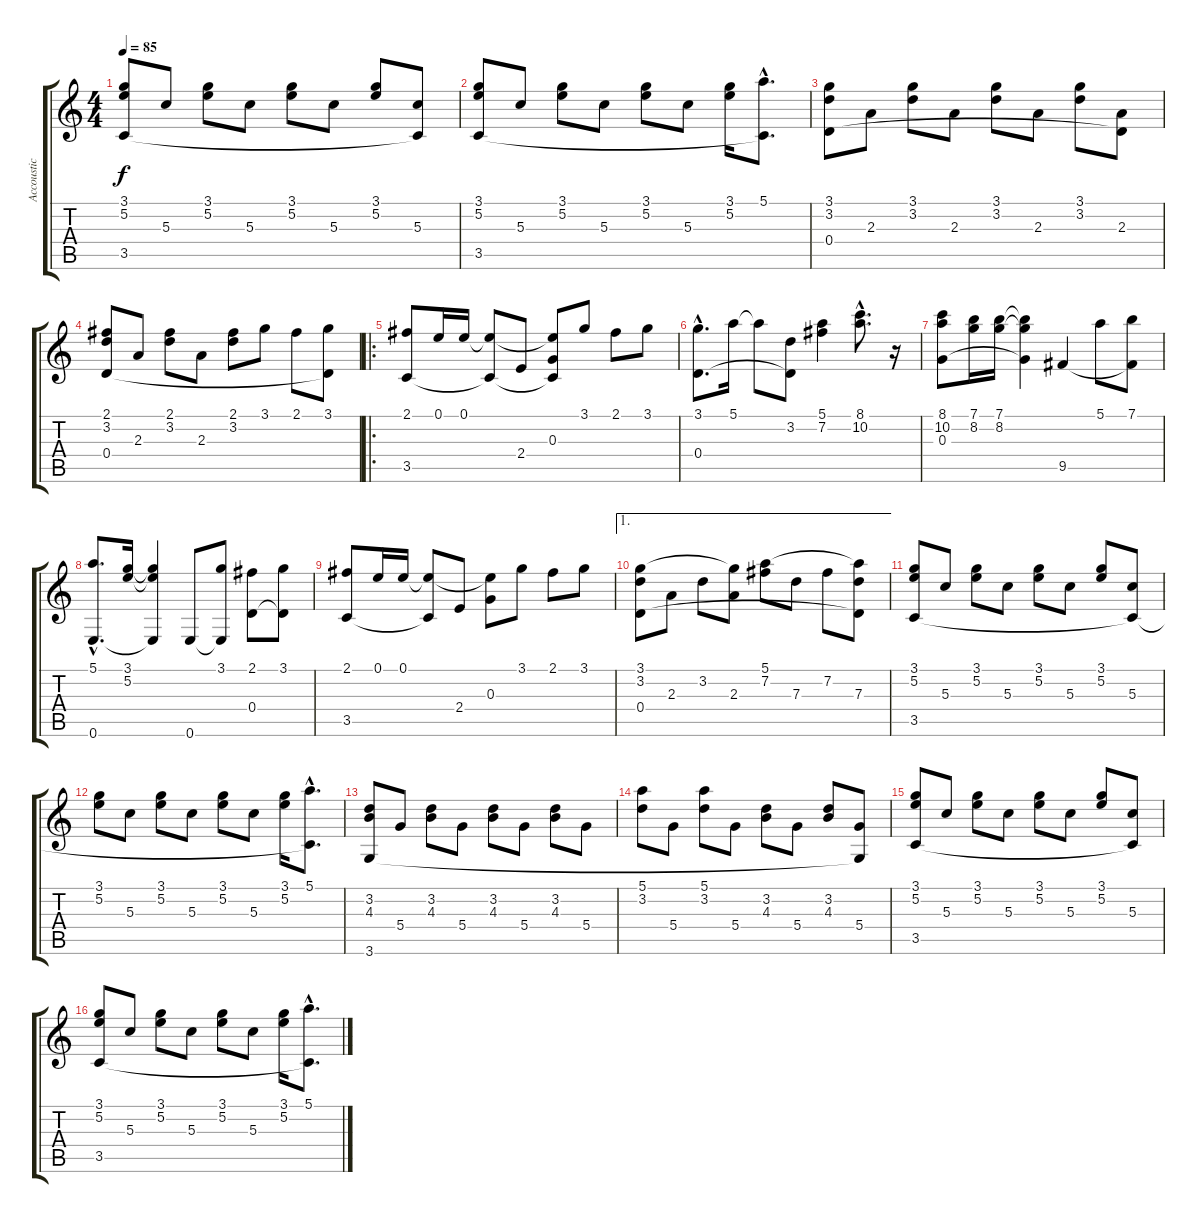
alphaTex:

\track ("Accoustic Guitar" "Accoustic ") {instrument acousticguitarnylon}
\staff {score tabs}
\tuning (E4 B3 G3 D3 A2 E2) {hide}
\ts (4 4)
\tempo 85
\clef g2
\ks c
(3.1 5.2 3.5).8{dy f} 5.3.8 (3.1 5.2).8 5.3.8 (3.1 5.2).8 5.3.8 (3.1 5.2).8 (5.3 3.5{t}).8 |
(3.1 5.2 3.5).8 5.3.8 (3.1 5.2).8 5.3.8 (3.1 5.2).8 5.3.8 (3.1 5.2).16 (5.1{hac} 3.5{hac t}).8{d} |
(3.1 3.2 0.4).8 2.3.8 (3.1 3.2).8 2.3.8 (3.1 3.2).8 2.3.8 (3.1 3.2).8 (2.3 0.4{t}).8 |
(2.1 3.2 0.4).8 2.3.8 (2.1 3.2).8 2.3.8 (2.1 3.2).8 3.1.8 2.1.8 (3.1 0.4{t}).8 |
\ro
(2.1 3.5).8 0.1.16 0.1.16 (0.1{t} 3.5{t}).8 2.4.8 (0.1{t} 0.3 3.5{t}).8 3.1.8 2.1.8 3.1.8 |
(3.1{hac} 0.4{hac}).8{d} 5.1.16 5.1{t}.8 (3.2 0.4{t}).8 (5.1 7.2).4 (8.1{hac} 10.2{hac}).8{d} r.16 |
(8.1 10.2 0.3).8 (7.1 8.2).16 (7.1 8.2).16 (7.1{t} 8.2{t} 0.3{t}).4 9.5.4 5.1.8 (7.1 9.5{t}).8 |
(5.1 0.6{hac}).8{d} (3.1 5.2).16 (3.1{t} 5.2{t} 0.6{t}).4 0.6.8 (3.1 0.6{t}).8 (2.1 0.4).8 (3.1 0.4{t}).8 |
(2.1 3.5).8 0.1.16 0.1.16 (0.1{t} 3.5{t}).8 2.4.8 (0.1{t} 0.3).8 3.1.8 2.1.8 3.1.8 |
\ae 1
(3.1 3.2 0.4).8 2.3.8 3.2.8 (3.1{t} 2.3).8 (5.1 7.2).8 7.3.8 7.2.8 (5.1{t} 7.3 0.4{t}).8 |
(3.1 5.2 3.5).8 5.3.8 (3.1 5.2).8 5.3.8 (3.1 5.2).8 5.3.8 (3.1 5.2).8 (5.3 3.5{t}).8 |
(3.1 5.2).8 5.3.8 (3.1 5.2).8 5.3.8 (3.1 5.2).8 5.3.8 (3.1 5.2).16 (5.1{hac} 3.5{hac t}).8{d} |
(3.2 4.3 3.6).8 5.4.8 (3.2 4.3).8 5.4.8 (3.2 4.3).8 5.4.8 (3.2 4.3).8 5.4.8 |
(5.1 3.2).8 5.4.8 (5.1 3.2).8 5.4.8 (3.2 4.3).8 5.4.8 (3.2 4.3).8 (5.4 3.6{t}).8 |
(3.1 5.2 3.5).8 5.3.8 (3.1 5.2).8 5.3.8 (3.1 5.2).8 5.3.8 (3.1 5.2).8 (5.3 3.5{t}).8 |
(3.1 5.2 3.5).8 5.3.8 (3.1 5.2).8 5.3.8 (3.1 5.2).8 5.3.8 (3.1 5.2).16 (5.1{hac} 3.5{hac t}).8{d}
